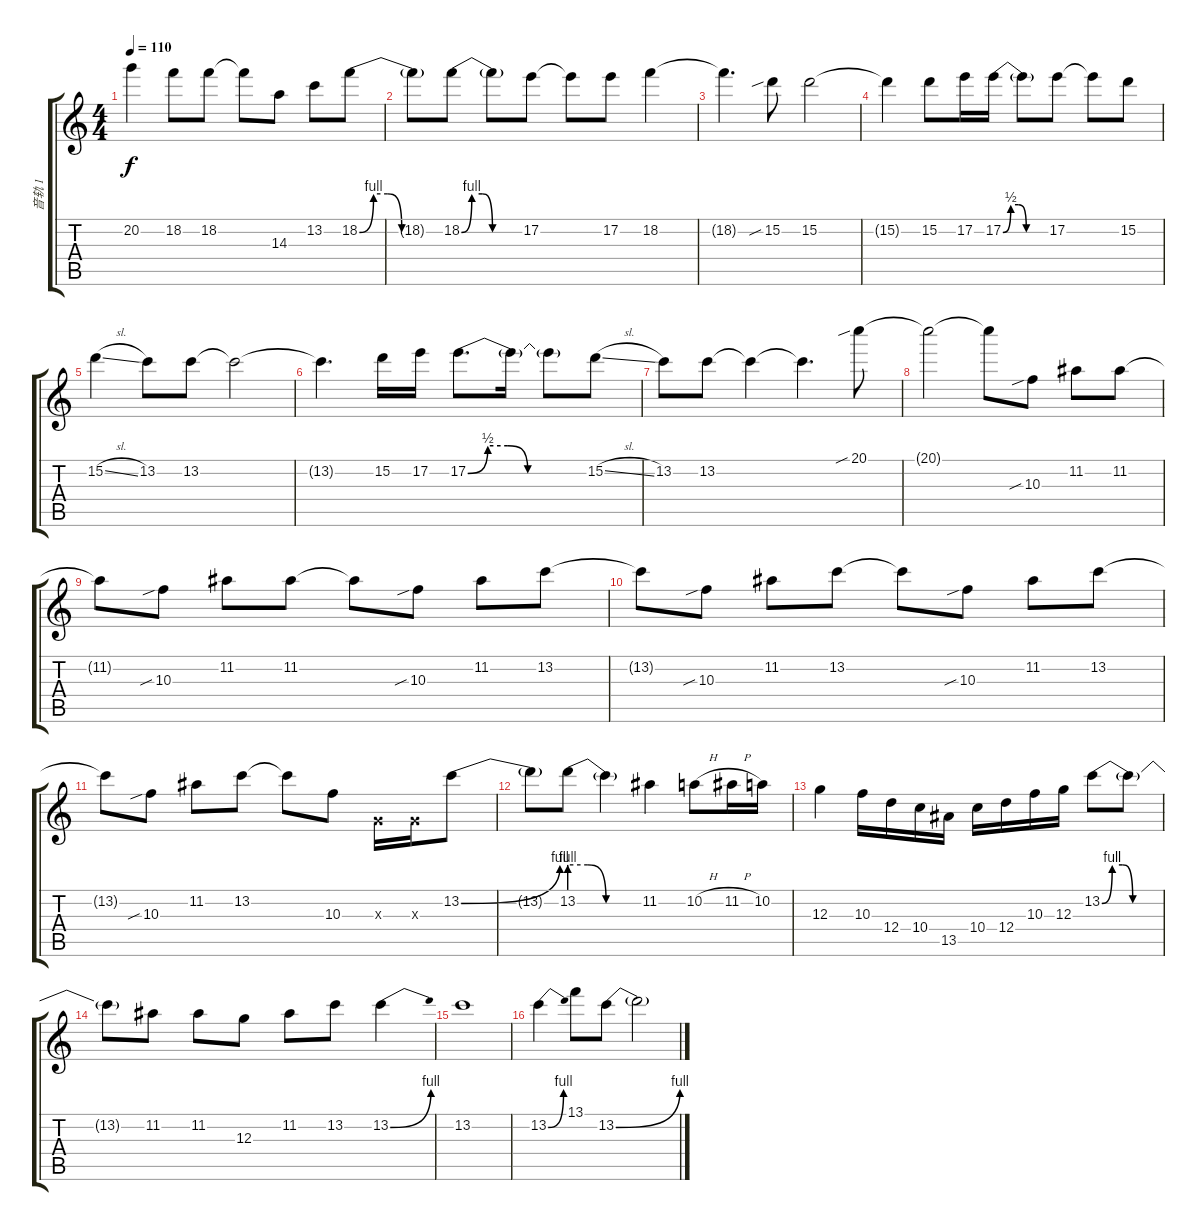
\track ("音轨 1" "音轨 1") {instrument overdrivenguitar}
\staff {score tabs}
\tuning (E4 B3 G3 D3 A2 E2) {hide}
\ts (4 4)
\tempo 110
\clef g2
\ks c
20.2.4{dy f} 18.2.8 18.2.8 18.2{t}.8 14.3.8 13.2.8 18.2{be (custom 0 0 10 4 20 4 30 0 60 0)}.8 |
18.2{t}.8 18.2{be (custom 0 0 10 4 20 4 30 0 60 0)}.8 18.2{t}.8 17.2.8 17.2{t}.8 17.2.8 18.2.4 |
18.2{t}.4{d} 15.2{sib}.8 15.2.2 |
15.2{t}.4 15.2.8 17.2.16 17.2{be (custom 0 0 10 2 20 2 30 0 60 0)}.16 17.2{t}.8 17.2.8 17.2{t}.8 15.2.8 |
15.2{sl}.4 13.2.8 13.2.8 13.2{t}.2 |
13.2{t}.4{d} 15.2.16 17.2.16 17.2{be (custom 0 0 10 2 20 2 30 0 60 0)}.8{d} 17.2{t}.16 17.2{t}.8 15.2{sl}.8 |
13.2.8 13.2.8 13.2{t}.4 13.2{t}.4{d} 20.1{sib}.8 |
20.1{t}.2 20.1{t}.8 10.3{sib}.8 11.2.8 11.2.8 |
11.2{t}.8 10.3{sib}.8 11.2.8 11.2.8 11.2{t}.8 10.3{sib}.8 11.2.8 13.2.8 |
13.2{t}.8 10.3{sib}.8 11.2.8 13.2.8 13.2{t}.8 10.3{sib}.8 11.2.8 13.2.8 |
13.2{t}.8 10.3{sib}.8 11.2.8 13.2.8 13.2{t}.8 10.3.8 0.3{x}.16 0.3{x}.16 13.2{be (bend 0 0 60 4)}.8 |
13.2{t}.8 13.2{be (custom 0 4 15 4 30 0 60 0)}.8 13.2{t}.4 11.2.4 10.2{h}.8 11.2{h}.16 10.2.16 |
12.3.4 10.3.16 12.4.16 10.4.16 13.5.16 10.4.16 12.4.16 10.3.16 12.3.16 13.2{be (custom 0 0 10 4 20 4 30 0 60 0)}.8 13.2{t}.8 |
13.2{t}.8 11.2.8 11.2.8 12.3.8 11.2.8 13.2.8 13.2{be (bend 0 0 60 4)}.4 |
13.2.1 |
13.2{be (bend 0 0 60 4)}.4 13.1.8 13.2{be (bend 0 0 60 4)}.8 13.2{t}.2
